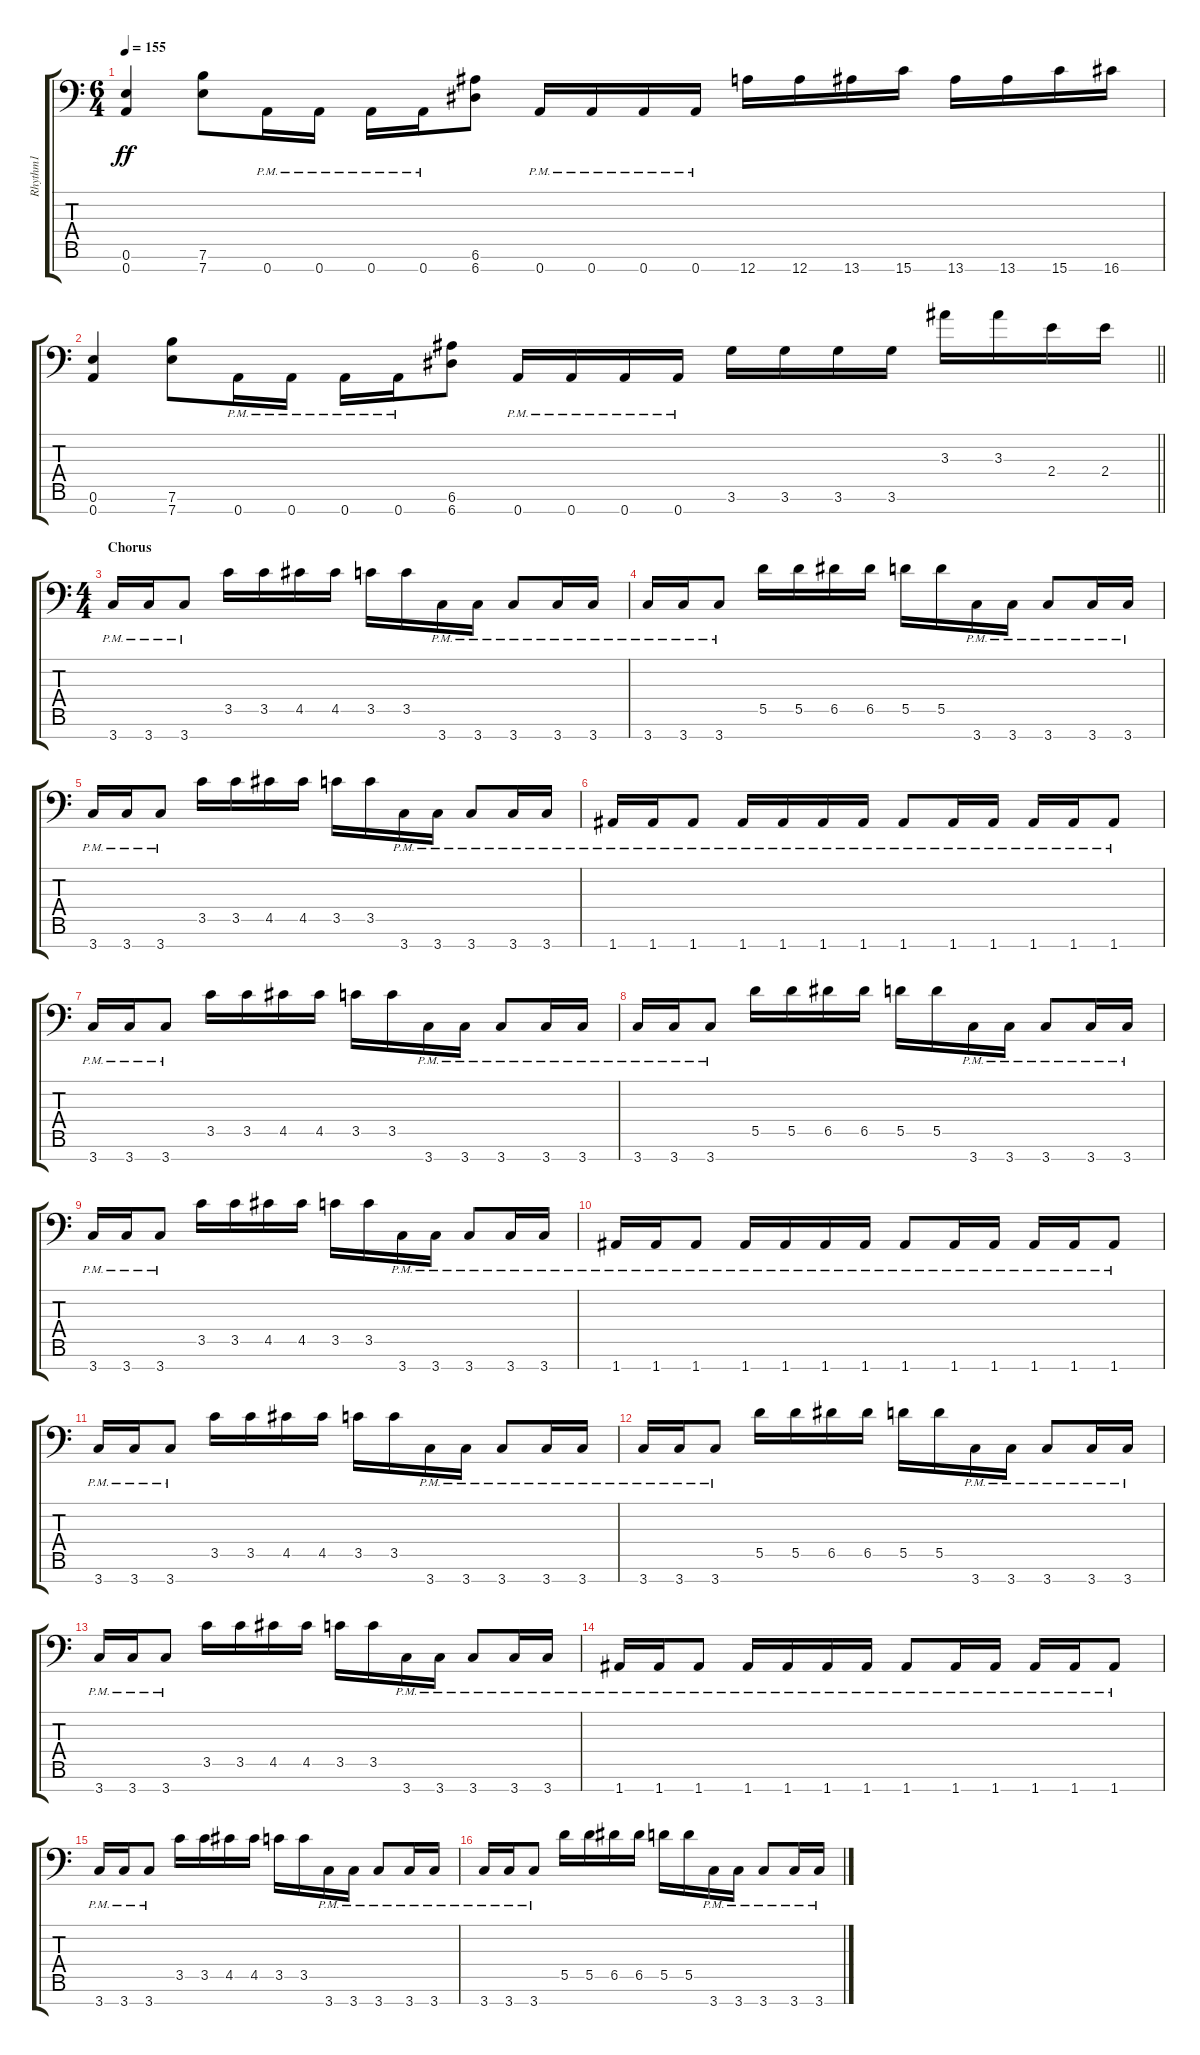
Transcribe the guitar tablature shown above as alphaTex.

\track ("Rhythm1" "Rhythm1") {instrument distortionguitar}
\staff {score tabs}
\tuning (E4 B3 G3 D3 A2 E2 A1) {hide}
\ts (6 4)
\tempo 155
\clef f4
\ks c
(0.6 0.7).4{dy ff} (7.6 7.7).8 0.7{pm}.16 0.7{pm}.16 0.7{pm}.16 0.7{pm}.16 (6.6 6.7).8 0.7{pm}.16 0.7{pm}.16 0.7{pm}.16 0.7{pm}.16 12.7.16 12.7.16 13.7.16 15.7.16 13.7.16 13.7.16 15.7.16 16.7.16 |
\barLineRight lightlight
(0.6 0.7).4 (7.6 7.7).8 0.7{pm}.16 0.7{pm}.16 0.7{pm}.16 0.7{pm}.16 (6.6 6.7).8 0.7{pm}.16 0.7{pm}.16 0.7{pm}.16 0.7{pm}.16 3.6.16 3.6.16 3.6.16 3.6.16 3.3.16 3.3.16 2.4.16 2.4.16 |
\ts (4 4)
\section ("" "Chorus")
3.7{pm}.16 3.7{pm}.16 3.7{pm}.8 3.5.16 3.5.16 4.5.16 4.5.16 3.5.16 3.5.16 3.7{pm}.16 3.7{pm}.16 3.7{pm}.8 3.7{pm}.16 3.7{pm}.16 |
3.7{pm}.16 3.7{pm}.16 3.7{pm}.8 5.5.16 5.5.16 6.5.16 6.5.16 5.5.16 5.5.16 3.7{pm}.16 3.7{pm}.16 3.7{pm}.8 3.7{pm}.16 3.7{pm}.16 |
3.7{pm}.16 3.7{pm}.16 3.7{pm}.8 3.5.16 3.5.16 4.5.16 4.5.16 3.5.16 3.5.16 3.7{pm}.16 3.7{pm}.16 3.7{pm}.8 3.7{pm}.16 3.7{pm}.16 |
1.7{pm}.16 1.7{pm}.16 1.7{pm}.8 1.7{pm}.16 1.7{pm}.16 1.7{pm}.16 1.7{pm}.16 1.7{pm}.8 1.7{pm}.16 1.7{pm}.16 1.7{pm}.16 1.7{pm}.16 1.7{pm}.8 |
3.7{pm}.16 3.7{pm}.16 3.7{pm}.8 3.5.16 3.5.16 4.5.16 4.5.16 3.5.16 3.5.16 3.7{pm}.16 3.7{pm}.16 3.7{pm}.8 3.7{pm}.16 3.7{pm}.16 |
3.7{pm}.16 3.7{pm}.16 3.7{pm}.8 5.5.16 5.5.16 6.5.16 6.5.16 5.5.16 5.5.16 3.7{pm}.16 3.7{pm}.16 3.7{pm}.8 3.7{pm}.16 3.7{pm}.16 |
3.7{pm}.16 3.7{pm}.16 3.7{pm}.8 3.5.16 3.5.16 4.5.16 4.5.16 3.5.16 3.5.16 3.7{pm}.16 3.7{pm}.16 3.7{pm}.8 3.7{pm}.16 3.7{pm}.16 |
1.7{pm}.16 1.7{pm}.16 1.7{pm}.8 1.7{pm}.16 1.7{pm}.16 1.7{pm}.16 1.7{pm}.16 1.7{pm}.8 1.7{pm}.16 1.7{pm}.16 1.7{pm}.16 1.7{pm}.16 1.7{pm}.8 |
3.7{pm}.16 3.7{pm}.16 3.7{pm}.8 3.5.16 3.5.16 4.5.16 4.5.16 3.5.16 3.5.16 3.7{pm}.16 3.7{pm}.16 3.7{pm}.8 3.7{pm}.16 3.7{pm}.16 |
3.7{pm}.16 3.7{pm}.16 3.7{pm}.8 5.5.16 5.5.16 6.5.16 6.5.16 5.5.16 5.5.16 3.7{pm}.16 3.7{pm}.16 3.7{pm}.8 3.7{pm}.16 3.7{pm}.16 |
3.7{pm}.16 3.7{pm}.16 3.7{pm}.8 3.5.16 3.5.16 4.5.16 4.5.16 3.5.16 3.5.16 3.7{pm}.16 3.7{pm}.16 3.7{pm}.8 3.7{pm}.16 3.7{pm}.16 |
1.7{pm}.16 1.7{pm}.16 1.7{pm}.8 1.7{pm}.16 1.7{pm}.16 1.7{pm}.16 1.7{pm}.16 1.7{pm}.8 1.7{pm}.16 1.7{pm}.16 1.7{pm}.16 1.7{pm}.16 1.7{pm}.8 |
3.7{pm}.16 3.7{pm}.16 3.7{pm}.8 3.5.16 3.5.16 4.5.16 4.5.16 3.5.16 3.5.16 3.7{pm}.16 3.7{pm}.16 3.7{pm}.8 3.7{pm}.16 3.7{pm}.16 |
3.7{pm}.16 3.7{pm}.16 3.7{pm}.8 5.5.16 5.5.16 6.5.16 6.5.16 5.5.16 5.5.16 3.7{pm}.16 3.7{pm}.16 3.7{pm}.8 3.7{pm}.16 3.7{pm}.16
